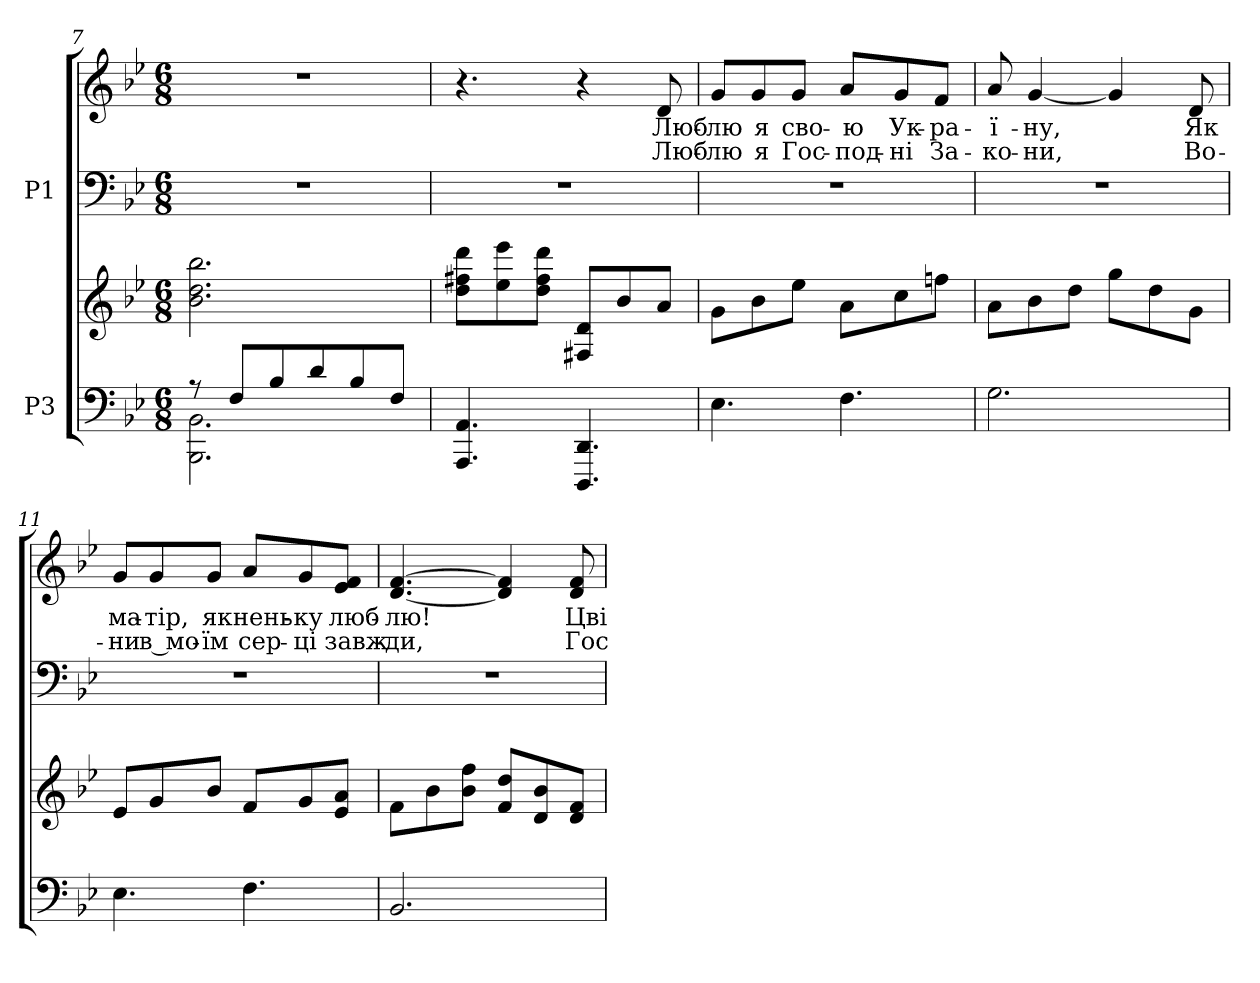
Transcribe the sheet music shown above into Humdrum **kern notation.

**kern	**kern	**kern	**kern	**text	**text
*part2	*part2	*part1	*part1	*part1	*part1
*staff4	*staff3	*staff2	*staff1	*staff1	*staff1
*I"P3	*	*I"P1	*	*	*
*clefF4	*clefG2	*clefF4	*clefG2	*	*
*k[b-e-]	*k[b-e-]	*k[b-e-]	*k[b-e-]	*	*
*g:	*g:	*g:	*g:	*	*
*M6/8	*M6/8	*M6/8	*M6/8	*	*
=7	=7	=7	=7	=7	=7
*^	*	*	*	*	*
!	!	!	!LO:N:vis=1	!LO:N:vis=1	!	!
8r	2.BBB-i\ 2.BB-i	2.b-i\ 2.ddi 2.bb-i	2.r	2.r	.	.
8Fi/L	.	.	.	.	.	.
8B-i/	.	.	.	.	.	.
8di/	.	.	.	.	.	.
8B-i/	.	.	.	.	.	.
8Fi/J	.	.	.	.	.	.
*v	*v	*	*	*	*	*
=8	=8	=8	=8	=8	=8
!	!	!LO:N:vis=1	!	!	!
4.AAAi/ 4.AAi	8ddi\ 8ff#Xi 8dddiL	2.r	4.r	.	.
.	8ee-i\ 8eee-i	.	.	.	.
.	8ddi\ 8ff#i 8dddiJ	.	.	.	.
4.DDDi/ 4.DDi	8F#Xi/ 8diL	.	4r	.	.
.	8b-i/	.	.	.	.
!	!	!	!	!LO:LY:b:color=#000000	!LO:LY:b:color=#000000
.	8ai/J	.	8di/	Люб-	Люб-
=9	=9	=9	=9	=9	=9
!	!	!LO:N:vis=1	!	!	!
!	!	!	!	!LO:LY:b:color=#000000	!LO:LY:b:color=#000000
4.E-i\	8gi\L	2.r	8gi/L	-лю	-лю
!	!	!	!	!LO:LY:b:color=#000000	!LO:LY:b:color=#000000
.	8b-i\	.	8gi/	я	я
!	!	!	!	!LO:LY:b:color=#000000	!LO:LY:b:color=#000000
.	8ee-i\J	.	8gi/J	сво-	Гос-
!	!	!	!	!LO:LY:b:color=#000000	!LO:LY:b:color=#000000
4.Fi\	8ai\L	.	8ai/L	-ю	-под-
!	!	!	!	!LO:LY:b:color=#000000	!LO:LY:b:color=#000000
.	8cci\	.	8gi/	Ук-	-ні
!	!	!	!	!LO:LY:b:color=#000000	!LO:LY:b:color=#000000
.	8ffni\J	.	8fi/J	-ра-	За-
=10	=10	=10	=10	=10	=10
!	!	!LO:N:vis=1	!	!	!
!	!	!	!	!LO:LY:b:color=#000000	!LO:LY:b:color=#000000
2.Gi\	8ai\L	2.r	8ai/	-ї-	-ко-
!	!	!	!	!LO:LY:b:color=#000000	!LO:LY:b:color=#000000
.	8b-i\	.	[<4gi/	-ну,	-ни,
.	8ddi\J	.	.	.	.
.	8ggi\L	.	4gi/]	.	.
.	8ddi\	.	.	.	.
!	!	!	!	!LO:LY:b:color=#000000	!LO:LY:b:color=#000000
.	8gi\J	.	8di/	Як	Во-
!!LO:LB:g=z
=11	=11	=11	=11	=11	=11
!	!	!LO:N:vis=1	!	!	!
!	!	!	!	!LO:LY:b:color=#000000	!LO:LY:b:color=#000000
4.E-i\	8e-i/L	2.r	8gi/L	ма-	-ни
!	!	!	!	!LO:LY:b:color=#000000	!LO:LY:b:color=#000000
.	8gi/	.	8gi/	-тір,	в мо-
!	!	!	!	!LO:LY:b:color=#000000	!LO:LY:b:color=#000000
.	8b-i/J	.	8gi/J	як	-їм
!	!	!	!	!LO:LY:b:color=#000000	!LO:LY:b:color=#000000
4.Fi\	8fi/L	.	8ai/L	нень-	сер-
!	!	!	!	!LO:LY:b:color=#000000	!LO:LY:b:color=#000000
.	8gi/	.	8gi/	-ку	-ці
!	!	!	!	!LO:LY:b:color=#000000	!LO:LY:b:color=#000000
.	8e-i/ 8aiJ	.	8e-i/ 8fi/J	люб-	завж-
=12	=12	=12	=12	=12	=12
!	!	!LO:N:vis=1	!	!	!
!	!	!	!	!LO:LY:b:color=#000000	!LO:LY:b:color=#000000
2.BB-i/	8fi\L	2.r	[<4.di/ [>4.fi	-лю!	-ди,
.	8b-i\	.	.	.	.
.	8b-i\ 8ffiJ	.	.	.	.
.	8fi/ 8ddiL	.	4di/] 4fi]	.	.
.	8di/ 8b-i	.	.	.	.
!	!	!	!	!LO:LY:b:color=#000000	!LO:LY:b:color=#000000
.	8di/ 8fiJ	.	8di/ 8fi	Цві-	Гос-
=	=	=	=	=	=
*-	*-	*-	*-	*-	*-
